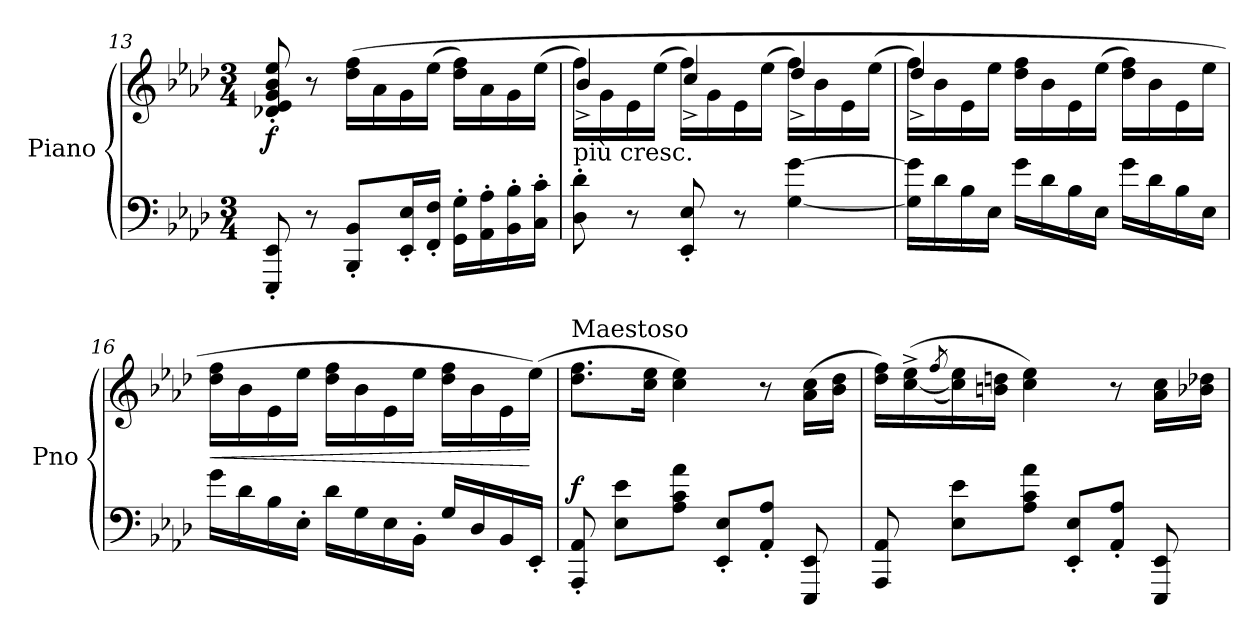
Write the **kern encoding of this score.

**kern	**kern	**dynam
*part1	*part1	*part1
*staff2	*staff1	*staff1/2
*I"Piano	*	*
*I'Pno	*	*
*clefF4	*clefG2	*
*k[b-e-a-d-]	*k[b-e-a-d-]	*
*A-:	*A-:	*
*M3/4	*M3/4	*
=13	=13	=13
!	!	!LO:DY:b
8EEE-/' 8EE-/'	8d-X/' 8e-/' 8g/' 8b-/' 8ee-/'	f
8r	8r	.
8BBB-/' 8BB-/'L	(16dd-\ 16ff\LL	.
.	16a-\	.
16EE-/' 16E-/'L	16g\	.
16FF/' 16F/'JJ	(16ee-\JJ	.
16GG\' 16G\'LL	16dd-\ 16ff\LL)	.
16AA-\' 16A-\'	16a-\	.
16BB-\' 16B-\'	16g\	.
16C\' 16c\'JJ	(16ee-\JJ	.
!!LO:LB:g=z
=14	=14	=14
*	*^	*
!	!LO:TX:b:t=più cresc.	!	!
8D-\' 8d-\'	16ff\LL)	4b-^/	.
.	16g\	.	.
8r	16e-\	.	.
.	(16ee-\JJ	.	.
8EE-/' 8E-/'	16ff\LL)	4cc^/	.
.	16g\	.	.
8r	16e-\	.	.
.	(16ee-\JJ	.	.
[4G\ [4g\	16ff\LL)	4dd-^/	.
.	16b-\	.	.
.	16e-\	.	.
.	(16ee-\JJ	.	.
=15	=15	=15	=15
16G\] 16g\]LL	16ff\LL)	4dd-^/	.
16d-\	16b-\	.	.
16B-\	16e-\	.	.
16E-\JJ	16ee-\JJ	.	.
16g\LL	16dd-\ 16ff\LL	2ryy	.
16d-\	16b-\	.	.
16B-\	16e-\	.	.
16E-\JJ	(16ee-\JJ	.	.
16g\LL	16dd-\ 16ff\LL)	.	.
16d-\	16b-\	.	.
16B-\	16e-\	.	.
16E-\JJ	16ee-\JJ	.	.
*	*v	*v	*
=16	=16	=16
!	!	!LO:HP:b
16g\LL	16dd-\ 16ff\LL	<
16d-\	16b-\	.
16B-\	16e-\	.
16E-'\JJ	16ee-\JJ	.
16d-\LL	16dd-\ 16ff\LL	.
16G\	16b-\	.
16E-\	16e-\	.
16BB-'\JJ	16ee-\JJ	.
16G/LL	16dd-\ 16ff\LL	.
16D-/	16b-\	.
16BB-/	16e-\	.
16EE-'/JJ	(16ee-\JJ)	[
=17	=17	=17
!	!LO:TX:a:t=Maestoso	!
!	!	!LO:DY:a=2
8AAA-/' 8AA-/'	8.dd-\ 8.ff\L	f
8E-\ 8e-\L	.	.
.	16cc\ 16ee-\Jk	.
8A-\ 8c\ 8a-\J	4cc\ 4ee-\)	.
8EE-/' 8E-/'L	.	.
8AA-/' 8A-/'J	8r	.
8EEE-/ 8EE-/	(16a-\ 16cc\LL	.
.	16b-\ 16dd-\JJ	.
!!LO:PB:g=z
=18	=18	=18
8AAA-/ 8AA-/	16dd-\ 16ff\LL)	.
.	([16cc\^ 16ee-\^	.
.	(8qff/	.
8E-\ 8e-\L	16cc\] 16ee-\)	.
.	16bn\ 16ddn\JJ	.
8A-\ 8c\ 8a-\J	4cc\ 4ee-\)	.
8EE-/' 8E-/'L	.	.
8AA-/' 8A-/'J	8r	.
8EEE-/ 8EE-/	16a-\ 16cc\LL	.
.	16b-X\ 16dd-X\JJ	.
=	=	=
*-	*-	*-
